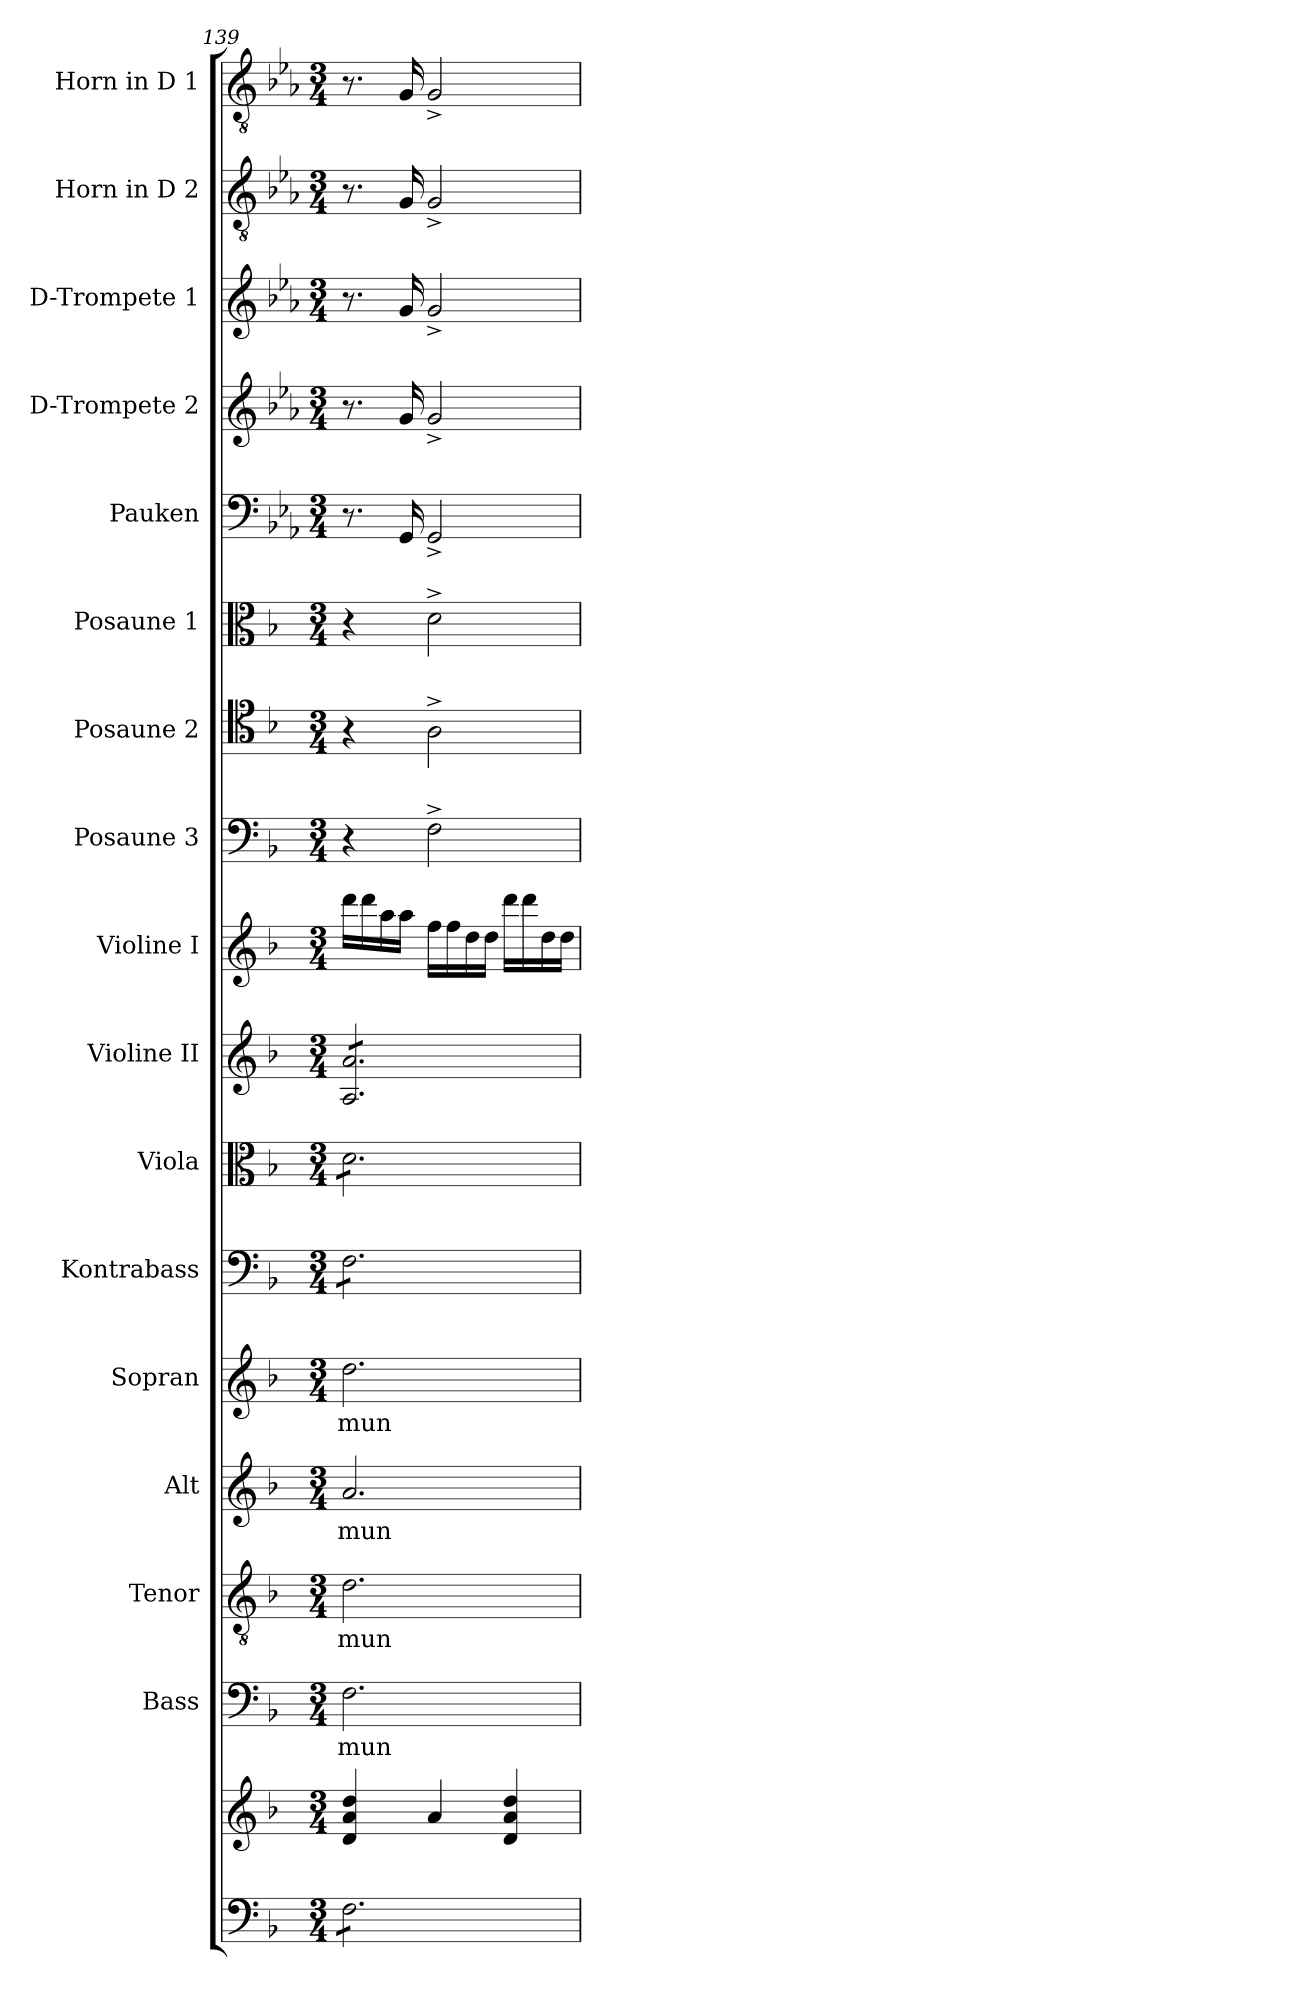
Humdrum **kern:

**kern	**kern	**kern	**text	**kern	**text	**kern	**text	**kern	**text	**kern	**kern	**kern	**kern	**kern	**kern	**kern	**kern	**kern	**kern	**kern	**kern
*part17	*part17	*part16	*part16	*part15	*part15	*part14	*part14	*part13	*part13	*part12	*part11	*part10	*part9	*part8	*part7	*part6	*part5	*part4	*part3	*part2	*part1
*staff18	*staff17	*staff16	*staff16	*staff15	*staff15	*staff14	*staff14	*staff13	*staff13	*staff12	*staff11	*staff10	*staff9	*staff8	*staff7	*staff6	*staff5	*staff4	*staff3	*staff2	*staff1
*	*	*I"Bass	*	*I"Tenor	*	*I"Alt	*	*I"Sopran	*	*I"Kontrabass	*I"Viola	*I"Violine II	*I"Violine I	*I"Posaune 3	*I"Posaune 2	*I"Posaune 1	*I"Pauken	*I"D-Trompete 2	*I"D-Trompete 1	*I"Horn in D 2	*I"Horn in D 1
*	*	*I'B.	*	*I'T.	*	*I'A.	*	*I'S.	*	*I'Kb.	*I'Vla.	*I'Vl. II	*I'Vl. I	*I'Pos. 3	*I'Pos. 2	*I'Pos. 1	*I'Pk.	*I'D Trp. 2	*I'D Trp. 1	*I'Hrn. 2	*I'Hrn. 1
*clefF4	*clefG2	*clefF4	*	*clefGv2	*	*clefG2	*	*clefG2	*	*clefF4	*clefC3	*clefG2	*clefG2	*clefF4	*clefC4	*clefC3	*clefF4	*clefG2	*clefG2	*clefGv2	*clefGv2
*	*	*	*	*	*	*	*	*	*	*ITrd7c12	*	*	*	*	*	*	*ITrd-1c-2	*ITrd-1c-2	*ITrd-1c-2	*ITrd-1c-2	*ITrd-1c-2
*k[b-]	*k[b-]	*k[b-]	*	*k[b-]	*	*k[b-]	*	*k[b-]	*	*k[b-]	*k[b-]	*k[b-]	*k[b-]	*k[b-]	*k[b-]	*k[b-]	*k[b-]	*k[b-]	*k[b-]	*k[b-]	*k[b-]
*F:	*F:	*F:	*	*F:	*	*F:	*	*F:	*	*F:	*F:	*F:	*F:	*F:	*F:	*F:	*F:	*F:	*F:	*F:	*F:
*M3/4	*M3/4	*M3/4	*	*M3/4	*	*M3/4	*	*M3/4	*	*M3/4	*M3/4	*M3/4	*M3/4	*M3/4	*M3/4	*M3/4	*M3/4	*M3/4	*M3/4	*M3/4	*M3/4
=139	=139	=139	=139	=139	=139	=139	=139	=139	=139	=139	=139	=139	=139	=139	=139	=139	=139	=139	=139	=139	=139
!	!	!	!LO:LY:b	!	!LO:LY:b	!	!LO:LY:b	!	!LO:LY:b	!	!	!	!	!	!	!	!	!	!	!	!
*tremolo	*	*	*	*	*	*	*	*	*	*	*	*	*	*	*	*	*	*	*	*	*
*	*	*	*	*	*	*	*	*	*	*tremolo	*	*	*	*	*	*	*	*	*	*	*
*	*	*	*	*	*	*	*	*	*	*	*tremolo	*	*	*	*	*	*	*	*	*	*
*	*	*	*	*	*	*	*	*	*	*	*	*tremolo	*	*	*	*	*	*	*	*	*
8F\L	4d/ 4a/ 4dd/	2.F\	mun-	2.d\	mun-	2.a/	mun-	2.dd\	mun-	8FF\L	8d\L	8A/ 8a/L	16ddd\LL	4r	4r	4r	8.r	8.r	8.r	8.r	8.r
.	.	.	.	.	.	.	.	.	.	.	.	.	16ddd\	.	.	.	.	.	.	.	.
8F\	.	.	.	.	.	.	.	.	.	8FF\	8d\	8A/ 8a/	16aa\	.	.	.	.	.	.	.	.
.	.	.	.	.	.	.	.	.	.	.	.	.	16aa\JJ	.	.	.	16AA/	16a/	16a/	16A/	16A/
8F\	4a/	.	.	.	.	.	.	.	.	8FF\	8d\	8A/ 8a/	16ff\LL	2F^>\	2A^>\	2d^>\	2AA^</	2a^</	2a^</	2A^</	2A^</
.	.	.	.	.	.	.	.	.	.	.	.	.	16ff\	.	.	.	.	.	.	.	.
8F\	.	.	.	.	.	.	.	.	.	8FF\	8d\	8A/ 8a/	16dd\	.	.	.	.	.	.	.	.
.	.	.	.	.	.	.	.	.	.	.	.	.	16dd\JJ	.	.	.	.	.	.	.	.
8F\	4d/ 4a/ 4dd/	.	.	.	.	.	.	.	.	8FF\	8d\	8A/ 8a/	16ddd\LL	.	.	.	.	.	.	.	.
.	.	.	.	.	.	.	.	.	.	.	.	.	16ddd\	.	.	.	.	.	.	.	.
8F\J	.	.	.	.	.	.	.	.	.	8FF\J	8d\J	8A/ 8a/J	16dd\	.	.	.	.	.	.	.	.
*	*	*	*	*	*	*	*	*	*	*	*	*Xtremolo	*	*	*	*	*	*	*	*	*
*	*	*	*	*	*	*	*	*	*	*	*Xtremolo	*	*	*	*	*	*	*	*	*	*
*	*	*	*	*	*	*	*	*	*	*Xtremolo	*	*	*	*	*	*	*	*	*	*	*
*Xtremolo	*	*	*	*	*	*	*	*	*	*	*	*	*	*	*	*	*	*	*	*	*
.	.	.	.	.	.	.	.	.	.	.	.	.	16dd\JJ	.	.	.	.	.	.	.	.
=	=	=	=	=	=	=	=	=	=	=	=	=	=	=	=	=	=	=	=	=	=
*-	*-	*-	*-	*-	*-	*-	*-	*-	*-	*-	*-	*-	*-	*-	*-	*-	*-	*-	*-	*-	*-
